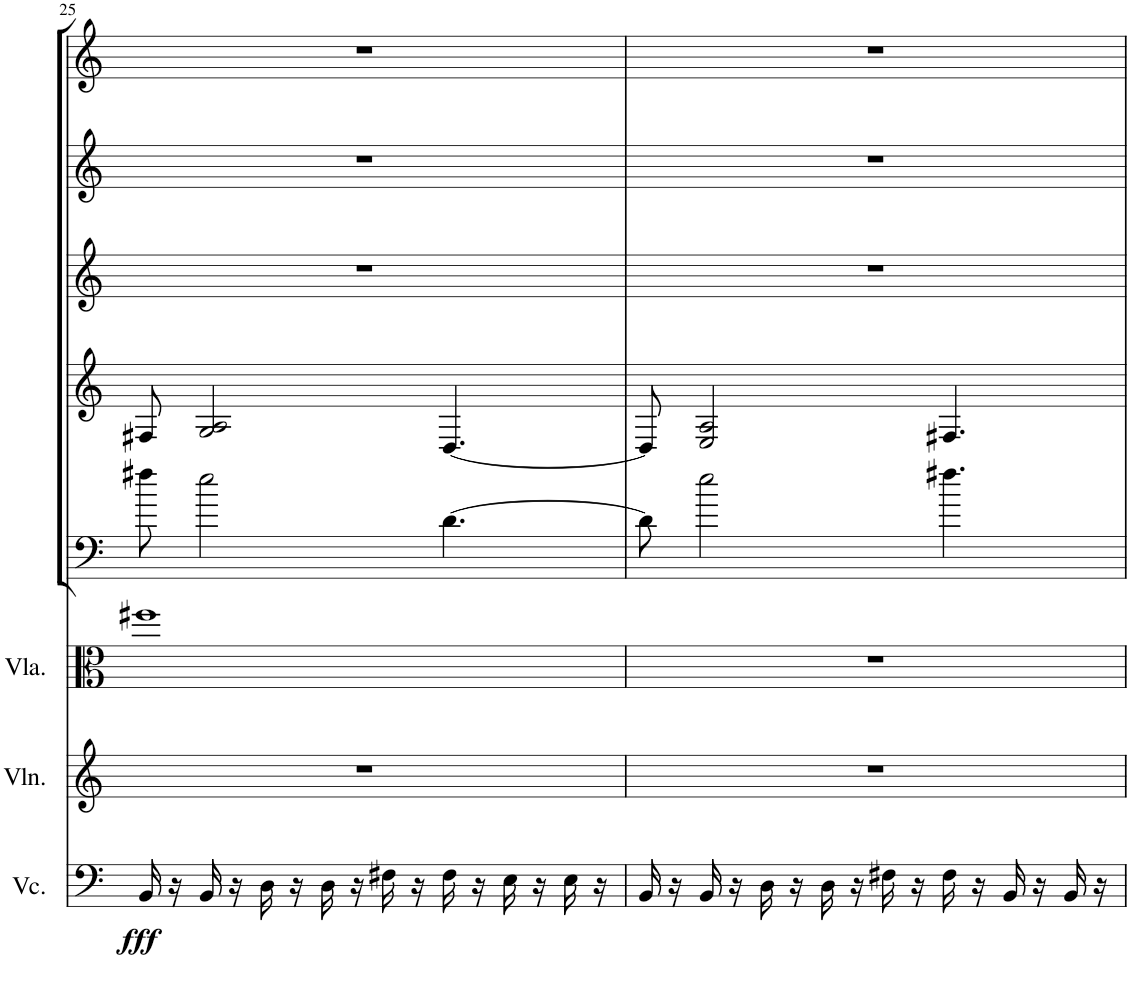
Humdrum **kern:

**kern	**dynam	**kern	**kern	**kern	**kern	**kern	**kern	**kern
*part8	*part8	*part7	*part6	*part5	*part4	*part3	*part2	*part1
*staff8	*staff8	*staff7	*staff6	*staff5	*staff4	*staff3	*staff2	*staff1
*I"Violoncello	*	*I"Violin	*I"Viola	*I"Bassoon	*I"Horn in F	*I"Bb Clarinet	*I"Oboe	*I"Flute
*I'Vc.	*	*I'Vln.	*I'Vla.	*I'Bsn	*I'Hn	*I'Cl	*I'Ob	*I'Fl
!!LO:PB:g=z
*clefF4	*	*clefG2	*clefC3	*clefF4	*clefG2	*clefG2	*clefG2	*clefG2
*	*	*	*	*	*ITrd4c7	*ITrd1c2	*	*
*k[]	*	*k[]	*k[]	*k[]	*k[]	*k[]	*k[]	*k[]
*M4/4	*	*M4/4	*M4/4	*M4/4	*M4/4	*M4/4	*M4/4	*M4/4
=25	=25	=25	=25	=25	=25	=25	=25	=25
!	!LO:DY:b	!	!	!	!	!	!	!
16BB/	fff	1r	1ff#X	8ff#X\	8F#X/	1r	1r	1r
16r	.	.	.	.	.	.	.	.
16BB/	.	.	.	2ee\	2G/ 2A/	.	.	.
16r	.	.	.	.	.	.	.	.
16D\	.	.	.	.	.	.	.	.
16r	.	.	.	.	.	.	.	.
16D\	.	.	.	.	.	.	.	.
16r	.	.	.	.	.	.	.	.
16F#X\	.	.	.	.	.	.	.	.
16r	.	.	.	.	.	.	.	.
16F#\	.	.	.	[4.d\	[4.D/	.	.	.
16r	.	.	.	.	.	.	.	.
16E\	.	.	.	.	.	.	.	.
16r	.	.	.	.	.	.	.	.
16E\	.	.	.	.	.	.	.	.
16r	.	.	.	.	.	.	.	.
=26	=26	=26	=26	=26	=26	=26	=26	=26
16BB/	.	1r	1r	8d\]	8D/]	1r	1r	1r
16r	.	.	.	.	.	.	.	.
16BB/	.	.	.	2ee\	2E/ 2A/	.	.	.
16r	.	.	.	.	.	.	.	.
16D\	.	.	.	.	.	.	.	.
16r	.	.	.	.	.	.	.	.
16D\	.	.	.	.	.	.	.	.
16r	.	.	.	.	.	.	.	.
16F#X\	.	.	.	.	.	.	.	.
16r	.	.	.	.	.	.	.	.
16F#\	.	.	.	4.ff#X\	4.F#X/	.	.	.
16r	.	.	.	.	.	.	.	.
16BB/	.	.	.	.	.	.	.	.
16r	.	.	.	.	.	.	.	.
16BB/	.	.	.	.	.	.	.	.
16r	.	.	.	.	.	.	.	.
=	=	=	=	=	=	=	=	=
*-	*-	*-	*-	*-	*-	*-	*-	*-
